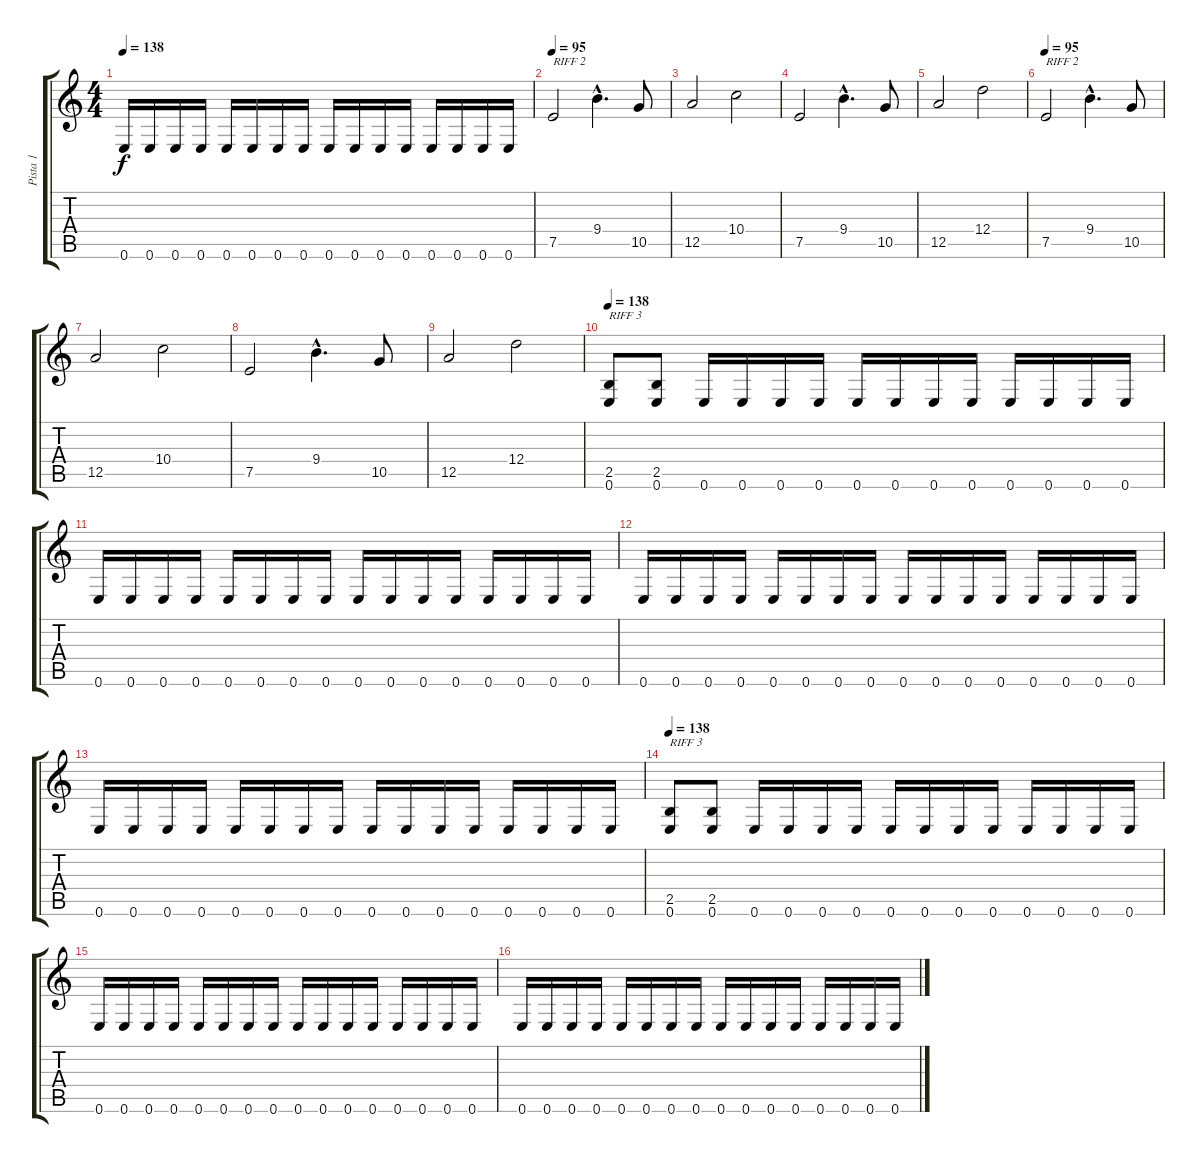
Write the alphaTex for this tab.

\track ("Pista 1" "Pista 1") {instrument distortionguitar}
\staff {score tabs}
\tuning (E4 B3 G3 D3 A2 E2) {hide}
\ts (4 4)
\tempo 138
\clef g2
\ks c
0.6.16{dy f} 0.6.16 0.6.16 0.6.16 0.6.16 0.6.16 0.6.16 0.6.16 0.6.16 0.6.16 0.6.16 0.6.16 0.6.16 0.6.16 0.6.16 0.6.16 |
\tempo 95
7.5.2{txt "RIFF 2"} 9.4{hac}.4{d} 10.5.8 |
12.5.2 10.4.2 |
7.5.2 9.4{hac}.4{d} 10.5.8 |
12.5.2 12.4.2 |
\tempo 95
7.5.2{txt "RIFF 2"} 9.4{hac}.4{d} 10.5.8 |
12.5.2 10.4.2 |
7.5.2 9.4{hac}.4{d} 10.5.8 |
12.5.2 12.4.2 |
\tempo 138
(2.5 0.6).8{txt "RIFF 3"} (2.5 0.6).8 0.6.16 0.6.16 0.6.16 0.6.16 0.6.16 0.6.16 0.6.16 0.6.16 0.6.16 0.6.16 0.6.16 0.6.16 |
0.6.16 0.6.16 0.6.16 0.6.16 0.6.16 0.6.16 0.6.16 0.6.16 0.6.16 0.6.16 0.6.16 0.6.16 0.6.16 0.6.16 0.6.16 0.6.16 |
0.6.16 0.6.16 0.6.16 0.6.16 0.6.16 0.6.16 0.6.16 0.6.16 0.6.16 0.6.16 0.6.16 0.6.16 0.6.16 0.6.16 0.6.16 0.6.16 |
0.6.16 0.6.16 0.6.16 0.6.16 0.6.16 0.6.16 0.6.16 0.6.16 0.6.16 0.6.16 0.6.16 0.6.16 0.6.16 0.6.16 0.6.16 0.6.16 |
\tempo 138
(2.5 0.6).8{txt "RIFF 3" volume 13} (2.5 0.6).8 0.6.16 0.6.16 0.6.16 0.6.16 0.6.16 0.6.16 0.6.16 0.6.16 0.6.16 0.6.16 0.6.16 0.6.16 |
0.6.16 0.6.16 0.6.16 0.6.16 0.6.16 0.6.16 0.6.16 0.6.16 0.6.16 0.6.16 0.6.16 0.6.16 0.6.16 0.6.16 0.6.16 0.6.16 |
0.6.16 0.6.16 0.6.16 0.6.16 0.6.16 0.6.16 0.6.16 0.6.16 0.6.16 0.6.16 0.6.16 0.6.16 0.6.16 0.6.16 0.6.16 0.6.16
